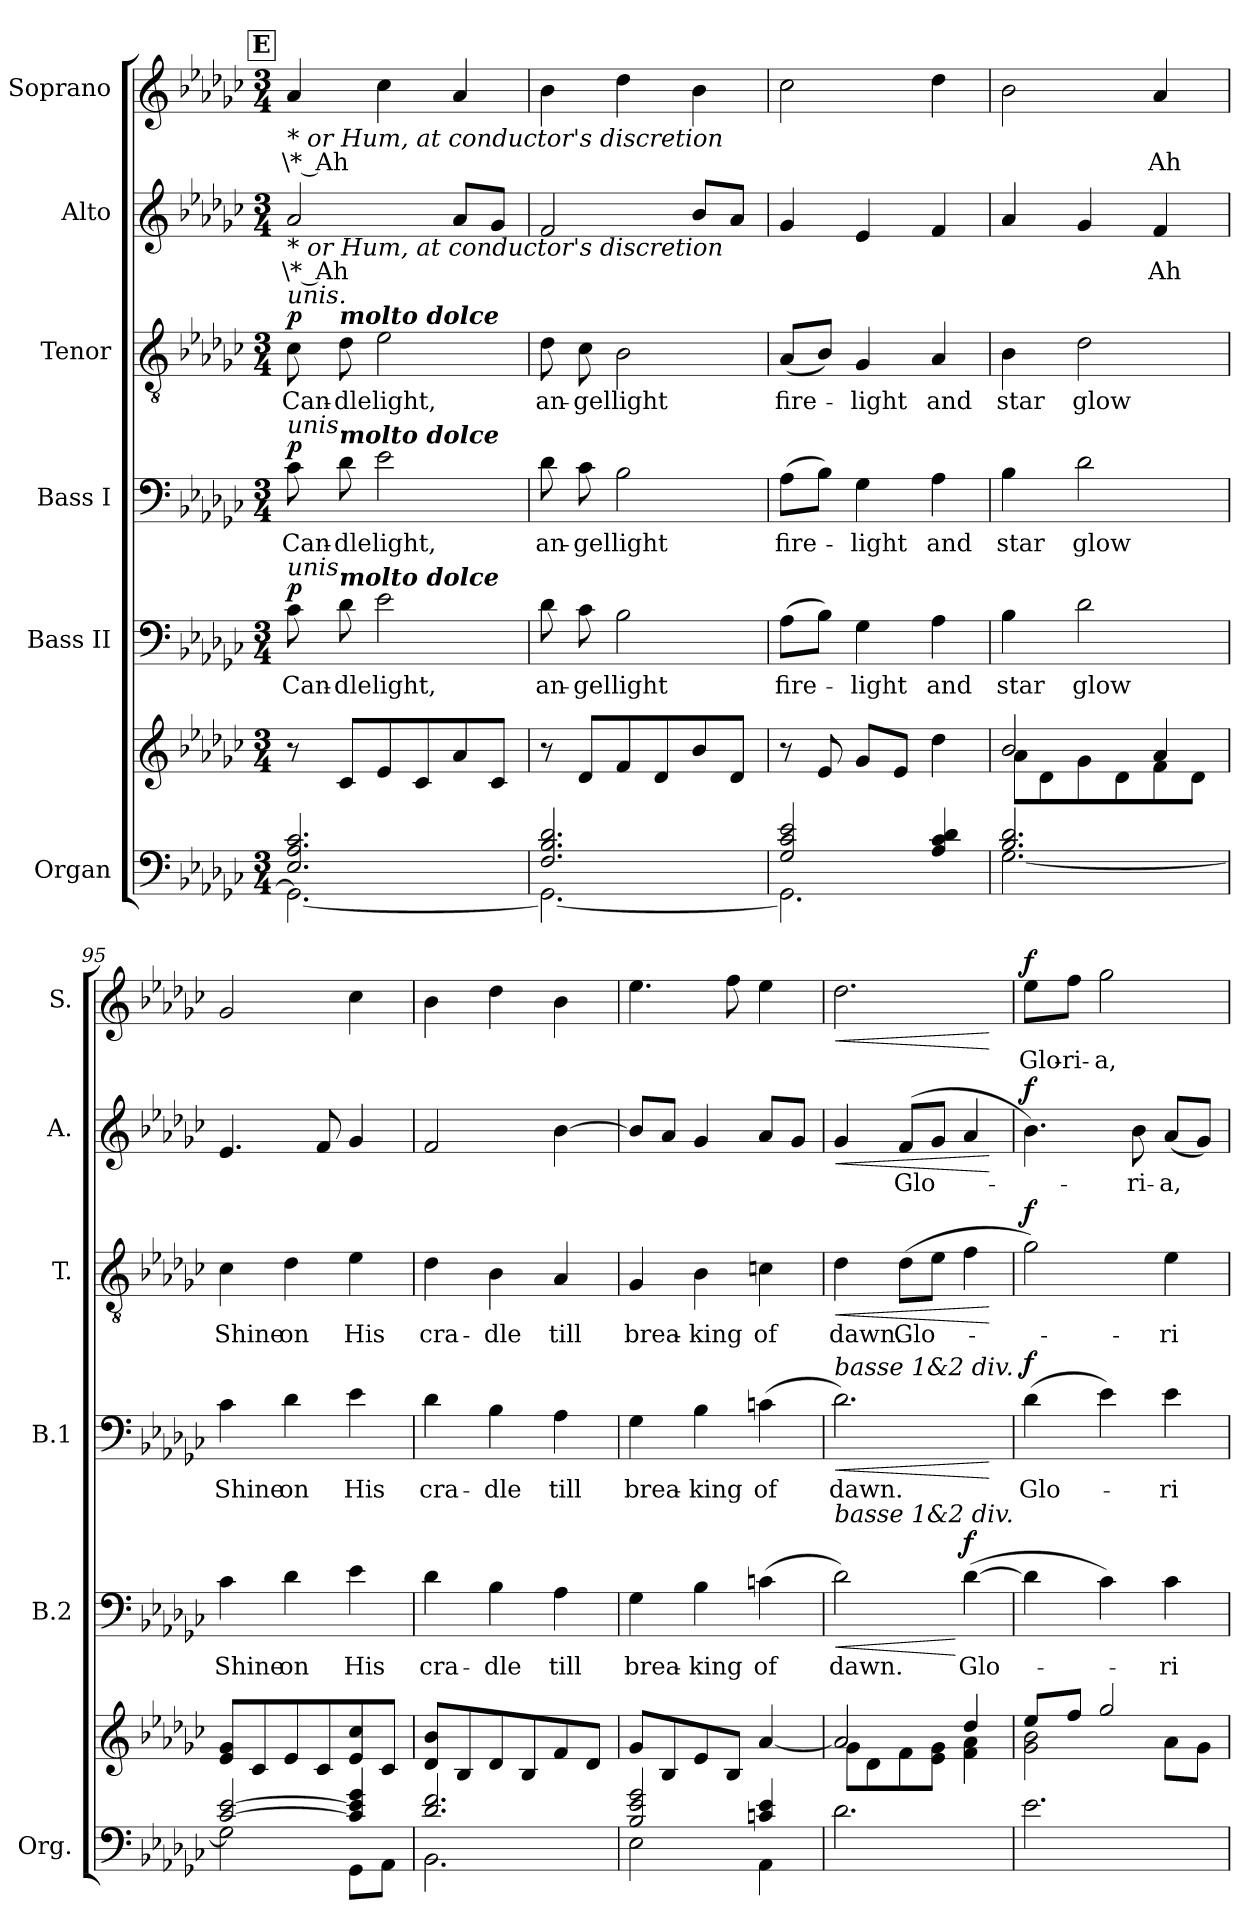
**kern	**kern	**kern	**text	**dynam	**kern	**text	**dynam	**kern	**text	**dynam	**kern	**text	**dynam	**kern	**text	**dynam
*part6	*part6	*part5	*part5	*part5	*part4	*part4	*part4	*part3	*part3	*part3	*part2	*part2	*part2	*part1	*part1	*part1
*staff7	*staff6	*staff5	*staff5	*staff5	*staff4	*staff4	*staff4	*staff3	*staff3	*staff3	*staff2	*staff2	*staff2	*staff1	*staff1	*staff1
*I"Organ	*	*I"Bass II	*	*	*I"Bass I	*	*	*I"Tenor	*	*	*I"Alto	*	*	*I"Soprano	*	*
*I'Org.	*	*I'B.2	*	*	*I'B.1	*	*	*I'T.	*	*	*I'A.	*	*	*I'S.	*	*
*clefF4	*clefG2	*clefF4	*	*	*clefF4	*	*	*clefGv2	*	*	*clefG2	*	*	*clefG2	*	*
*k[b-e-a-d-g-c-]	*k[b-e-a-d-g-c-]	*k[b-e-a-d-g-c-]	*	*	*k[b-e-a-d-g-c-]	*	*	*k[b-e-a-d-g-c-]	*	*	*k[b-e-a-d-g-c-]	*	*	*k[b-e-a-d-g-c-]	*	*
*M3/4	*M3/4	*M3/4	*	*	*M3/4	*	*	*M3/4	*	*	*M3/4	*	*	*M3/4	*	*
!!LO:REH:place=s1:a:B:fs=16:t=E
=91	=91	=91	=91	=91	=91	=91	=91	=91	=91	=91	=91	=91	=91	=91	=91	=91
*^	*	*	*	*	*	*	*	*	*	*	*	*	*	*	*	*
!	!	!	!	!	!	!	!	!	!	!	!	!	!	!	!LO:TX:b:i:t=* or Hum, at conductor's discretion	!	!
!	!	!	!	!	!	!	!	!	!	!	!	!LO:TX:b:i:t=* or Hum, at conductor's discretion	!	!	!	!	!
!	!	!	!	!	!	!	!	!	!LO:TX:a:i:t=unis.	!	!	!	!	!	!	!	!
!	!	!	!	!	!	!LO:TX:a:i:t=unis.	!	!	!	!	!	!	!	!	!	!	!
!	!	!	!LO:TX:a:i:t=unis.	!	!	!	!	!	!	!	!	!	!	!	!	!	!
!	!	!	!	!LO:LY:b	!LO:DY:a	!	!LO:LY:b	!LO:DY:a	!	!LO:LY:b	!LO:DY:b	!	!LO:LY:b	!	!	!LO:LY:b	!
2.E-/ 2.A-/ 2.c-/	2.GG-\_	8r	8c-\	Can-	p	8c-\	Can-	p	8c-\	Can-	p	2a-/	\* Ah	.	4a-/	\* Ah	.
!	!	!	!	!	!	!	!	!	!LO:TX:a:Bi:t=molto dolce	!	!	!	!	!	!	!	!
!	!	!	!	!	!	!LO:TX:a:Bi:t=molto dolce	!	!	!	!	!	!	!	!	!	!	!
!	!	!	!LO:TX:a:Bi:t=molto dolce	!	!	!	!	!	!	!	!	!	!	!	!	!	!
!	!	!	!	!LO:LY:b	!	!	!LO:LY:b	!	!	!LO:LY:b	!	!	!	!	!	!	!
.	.	8c-/L	8d-\	-dle	.	8d-\	-dle	.	8d-\	-dle	.	.	.	.	.	.	.
!	!	!	!	!LO:LY:b	!	!	!LO:LY:b	!	!	!LO:LY:b	!	!	!	!	!	!	!
.	.	8e-/	2e-\	light,	.	2e-\	light,	.	2e-\	light,	.	.	.	.	4cc-\	.	.
.	.	8c-/	.	.	.	.	.	.	.	.	.	.	.	.	.	.	.
.	.	8a-/	.	.	.	.	.	.	.	.	.	8a-/L	.	.	4a-/	.	.
.	.	8c-/J	.	.	.	.	.	.	.	.	.	8g-/J	.	.	.	.	.
=92	=92	=92	=92	=92	=92	=92	=92	=92	=92	=92	=92	=92	=92	=92	=92	=92	=92
!	!	!	!	!LO:LY:b	!	!	!LO:LY:b	!	!	!LO:LY:b	!	!	!	!	!	!	!
2.F/ 2.B-/ 2.d-/	2.GG-\_	8r	8d-\	an-	.	8d-\	an-	.	8d-\	an-	.	2f/	.	.	4b-\	.	.
!	!	!	!	!LO:LY:b	!	!	!LO:LY:b	!	!	!LO:LY:b	!	!	!	!	!	!	!
.	.	8d-/L	8c-\	-gel	.	8c-\	-gel	.	8c-\	-gel	.	.	.	.	.	.	.
!	!	!	!	!LO:LY:b	!	!	!LO:LY:b	!	!	!LO:LY:b	!	!	!	!	!	!	!
.	.	8f/	2B-\	light	.	2B-\	light	.	2B-\	light	.	.	.	.	4dd-\	.	.
.	.	8d-/	.	.	.	.	.	.	.	.	.	.	.	.	.	.	.
.	.	8b-/	.	.	.	.	.	.	.	.	.	8b-/L	.	.	4b-\	.	.
.	.	8d-/J	.	.	.	.	.	.	.	.	.	8a-/J	.	.	.	.	.
!!LO:LB:g=z
=93	=93	=93	=93	=93	=93	=93	=93	=93	=93	=93	=93	=93	=93	=93	=93	=93	=93
!	!	!	!	!LO:LY:b	!	!	!LO:LY:b	!	!	!LO:LY:b	!	!	!	!	!	!	!
2G-/ 2c-/ 2e-/	2.GG-\]	8r	(>8A-\L	fire-	.	(>8A-\L	fire-	.	(<8A-/L	fire-	.	4g-/	.	.	2cc-\	.	.
.	.	8e-/	8B-\J)	.	.	8B-\J)	.	.	8B-/J)	.	.	.	.	.	.	.	.
!	!	!	!	!LO:LY:b	!	!	!LO:LY:b	!	!	!LO:LY:b	!	!	!	!	!	!	!
.	.	8g-/L	4G-\	-light	.	4G-\	-light	.	4G-/	-light	.	4e-/	.	.	.	.	.
.	.	8e-/J	.	.	.	.	.	.	.	.	.	.	.	.	.	.	.
!	!	!	!	!LO:LY:b	!	!	!LO:LY:b	!	!	!LO:LY:b	!	!	!	!	!	!	!
4A-/ 4c-/ 4d-/	.	4dd-\	4A-\	and	.	4A-\	and	.	4A-/	and	.	4f/	.	.	4dd-\	.	.
=94	=94	=94	=94	=94	=94	=94	=94	=94	=94	=94	=94	=94	=94	=94	=94	=94	=94
*	*	*^	*	*	*	*	*	*	*	*	*	*	*	*	*	*	*
!	!	!	!	!	!LO:LY:b	!	!	!LO:LY:b	!	!	!LO:LY:b	!	!	!	!	!	!	!
2.B-/ 2.d-/	[2.G-\	2b-/	8a-\L	4B-\	star	.	4B-\	star	.	4B-\	star	.	4a-/	.	.	2b-\	.	.
.	.	.	8d-\	.	.	.	.	.	.	.	.	.	.	.	.	.	.	.
!	!	!	!	!	!LO:LY:b	!	!	!LO:LY:b	!	!	!LO:LY:b	!	!	!	!	!	!	!
.	.	.	8g-\	2d-\	glow	.	2d-\	glow	.	2d-\	glow	.	4g-/	.	.	.	.	.
.	.	.	8d-\	.	.	.	.	.	.	.	.	.	.	.	.	.	.	.
!	!	!	!	!	!	!	!	!	!	!	!	!	!	!LO:LY:b	!	!	!LO:LY:b	!
.	.	4a-/	8f\	.	.	.	.	.	.	.	.	.	4f/	Ah	.	4a-/	Ah	.
.	.	.	8d-\J	.	.	.	.	.	.	.	.	.	.	.	.	.	.	.
=95	=95	=95	=95	=95	=95	=95	=95	=95	=95	=95	=95	=95	=95	=95	=95	=95	=95	=95
!	!	!	!	!	!LO:LY:b	!	!	!LO:LY:b	!	!	!LO:LY:b	!	!	!	!	!	!	!
*	*	*v	*v	*	*	*	*	*	*	*	*	*	*	*	*	*	*	*
[2c-/ [2e-/	2G-\]	8e-/ 8g-/L	4c-\	Shine	.	4c-\	Shine	.	4c-\	Shine	.	4.e-/	.	.	2g-/	.	.
.	.	8c-/	.	.	.	.	.	.	.	.	.	.	.	.	.	.	.
!	!	!	!	!LO:LY:b	!	!	!LO:LY:b	!	!	!LO:LY:b	!	!	!	!	!	!	!
.	.	8e-/	4d-\	on	.	4d-\	on	.	4d-\	on	.	.	.	.	.	.	.
.	.	8c-/	.	.	.	.	.	.	.	.	.	8f/	.	.	.	.	.
!	!	!	!	!LO:LY:b	!	!	!LO:LY:b	!	!	!LO:LY:b	!	!	!	!	!	!	!
4c-/] 4e-/] 4g-/	8GG-\L	8e-/ 8cc-/	4e-\	His	.	4e-\	His	.	4e-\	His	.	4g-/	.	.	4cc-\	.	.
.	8AA-\J	8c-/J	.	.	.	.	.	.	.	.	.	.	.	.	.	.	.
=96	=96	=96	=96	=96	=96	=96	=96	=96	=96	=96	=96	=96	=96	=96	=96	=96	=96
!	!	!	!	!LO:LY:b	!	!	!LO:LY:b	!	!	!LO:LY:b	!	!	!	!	!	!	!
2.d-/ 2.f/	2.BB-\	8d-/ 8b-/L	4d-\	cra-	.	4d-\	cra-	.	4d-\	cra-	.	2f/	.	.	4b-\	.	.
.	.	8B-/	.	.	.	.	.	.	.	.	.	.	.	.	.	.	.
!	!	!	!	!LO:LY:b	!	!	!LO:LY:b	!	!	!LO:LY:b	!	!	!	!	!	!	!
.	.	8d-/	4B-\	-dle	.	4B-\	-dle	.	4B-\	-dle	.	.	.	.	4dd-\	.	.
.	.	8B-/	.	.	.	.	.	.	.	.	.	.	.	.	.	.	.
!	!	!	!	!LO:LY:b	!	!	!LO:LY:b	!	!	!LO:LY:b	!	!	!	!	!	!	!
.	.	8f/	4A-\	till	.	4A-\	till	.	4A-/	till	.	[4b-\	.	.	4b-\	.	.
.	.	8d-/J	.	.	.	.	.	.	.	.	.	.	.	.	.	.	.
=97	=97	=97	=97	=97	=97	=97	=97	=97	=97	=97	=97	=97	=97	=97	=97	=97	=97
!	!	!	!	!LO:LY:b	!	!	!LO:LY:b	!	!	!LO:LY:b	!	!	!	!	!	!	!
2B-/ 2e-/ 2g-/	2E-\	8g-/L	4G-\	brea-	.	4G-\	brea-	.	4G-/	brea-	.	8b-/L]	.	.	4.ee-\	.	.
.	.	8B-/	.	.	.	.	.	.	.	.	.	8a-/J	.	.	.	.	.
!	!	!	!	!LO:LY:b	!	!	!LO:LY:b	!	!	!LO:LY:b	!	!	!	!	!	!	!
.	.	8e-/	4B-\	-king	.	4B-\	-king	.	4B-\	-king	.	4g-/	.	.	.	.	.
.	.	8B-/J	.	.	.	.	.	.	.	.	.	.	.	.	8ff\	.	.
!	!	!	!	!LO:LY:b	!	!	!LO:LY:b	!	!	!LO:LY:b	!	!	!	!	!	!	!
4cn/ 4e-/	4AA-\	[4a-/	(>4cn\	of	.	(>4cn\	of	.	4cn\	of	.	8a-/L	.	.	4ee-\	.	.
.	.	.	.	.	.	.	.	.	.	.	.	8g-/J	.	.	.	.	.
*v	*v	*	*	*	*	*	*	*	*	*	*	*	*	*	*	*	*
!!LO:PB:g=z
=98	=98	=98	=98	=98	=98	=98	=98	=98	=98	=98	=98	=98	=98	=98	=98	=98
*	*^	*	*	*	*	*	*	*	*	*	*	*	*	*	*	*
!	!	!	!	!	!	!LO:TX:a:i:t=basse 1&2 div.	!	!	!	!	!	!	!	!	!	!	!
!	!	!	!LO:TX:a:i:t=basse 1&2 div.	!	!	!	!	!	!	!	!	!	!	!	!	!	!
!	!	!	!	!LO:LY:b	!LO:HP:b	!	!LO:LY:b	!LO:HP:b	!	!LO:LY:b	!LO:HP:b	!	!	!LO:HP:b	!	!	!LO:HP:b
2.d-\	2a-/]	8g-\L	2d-\)	dawn.	<	2.d-\)	dawn.	<	4d-\	dawn.	<	4g-/	.	<	2.dd-\	.	<
.	.	8d-\	.	.	.	.	.	.	.	.	.	.	.	.	.	.	.
!	!	!	!	!	!	!	!	!	!	!LO:LY:b	!	!	!LO:LY:b	!	!	!	!
.	.	8f\	.	.	.	.	.	.	(>8d-\L	Glo-	.	(<8f/L	Glo-	.	.	.	.
.	.	8e-\ 8g-\J	.	.	.	.	.	.	8e-\J	.	.	8g-/J	.	.	.	.	.
!	!	!	!	!LO:LY:b	!LO:DY:n=1:b	!	!	!	!	!	!	!	!	!	!	!	!
.	4dd-/	4f\ 4a-\	(>[4d-\	Glo-	[ f	.	.	.	4f\	.	.	4a-/	.	.	.	.	.
*	*v	*v	*	*	*	*	*	*	*	*	*	*	*	*	*	*	*
.	.	.	.	.	.	.	[	.	.	[	.	.	[	.	.	[
=99	=99	=99	=99	=99	=99	=99	=99	=99	=99	=99	=99	=99	=99	=99	=99	=99
*	*^	*	*	*	*	*	*	*	*	*	*	*	*	*	*	*
!	!	!	!	!	!	!	!LO:LY:b	!LO:DY:b	!	!	!LO:DY:b	!	!	!LO:DY:b	!	!LO:LY:b	!LO:DY:b
2.e-\	8ee-/L	2g-\ 2b-\	4d-\]	.	.	(>4d-\	Glo-	f	2g-\)	.	f	4.b-\)	.	f	8ee-\L	Glo-	f
!	!	!	!	!	!	!	!	!	!	!	!	!	!	!	!	!LO:LY:b	!
.	8ff/J	.	.	.	.	.	.	.	.	.	.	.	.	.	8ff\J	-ri-	.
!	!	!	!	!	!	!	!	!	!	!	!	!	!	!	!	!LO:LY:b	!
.	2gg-/	.	4c-\)	.	.	4e-\)	.	.	.	.	.	.	.	.	2gg-\	-a,	.
!	!	!	!	!	!	!	!	!	!	!	!	!	!LO:LY:b	!	!	!	!
.	.	.	.	.	.	.	.	.	.	.	.	8b-\	-ri-	.	.	.	.
!	!	!	!	!LO:LY:b	!	!	!LO:LY:b	!	!	!LO:LY:b	!	!	!LO:LY:b	!	!	!	!
.	.	8a-\L	4c-\	-ri-	.	4e-\	-ri-	.	4e-\	-ri-	.	(<8a-/L	-a,	.	.	.	.
.	.	8g-\J	.	.	.	.	.	.	.	.	.	8g-/J)	.	.	.	.	.
*	*v	*v	*	*	*	*	*	*	*	*	*	*	*	*	*	*	*
=	=	=	=	=	=	=	=	=	=	=	=	=	=	=	=	=
*-	*-	*-	*-	*-	*-	*-	*-	*-	*-	*-	*-	*-	*-	*-	*-	*-
